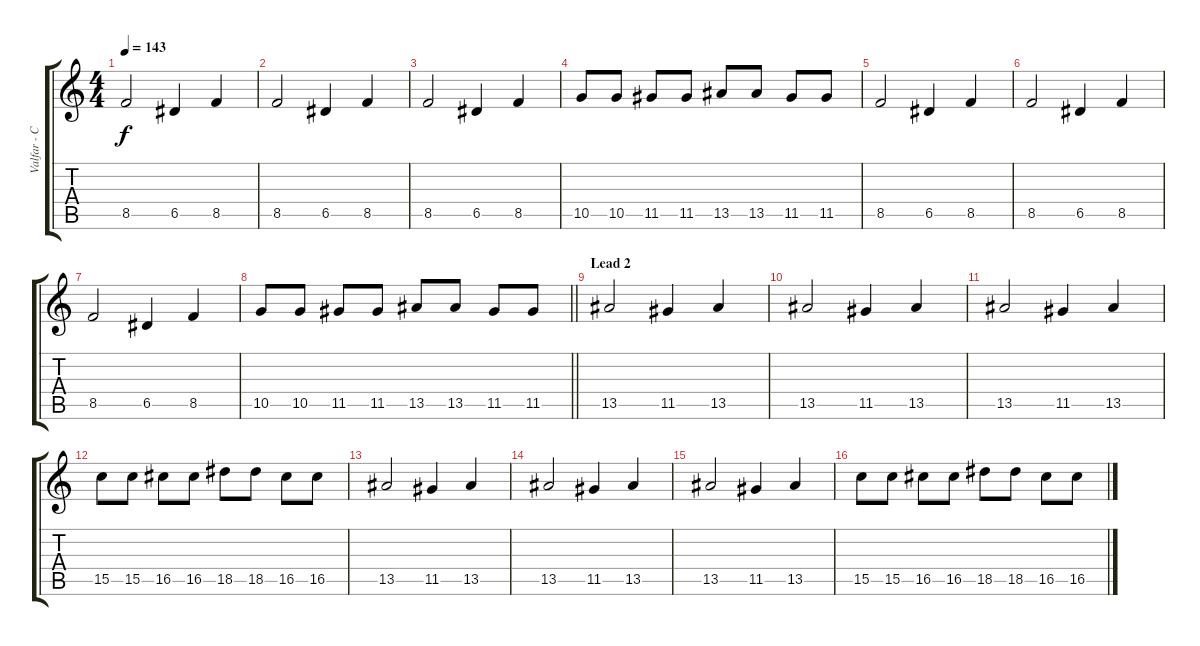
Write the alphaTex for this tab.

\track ("Valfar - Choirs" "Valfar - C") {instrument distortionguitar}
\staff {score tabs}
\tuning (E4 B3 G3 D3 A2 E2) {hide}
\ts (4 4)
\tempo 143
\clef g2
\ks c
8.5.2{dy f} 6.5.4 8.5.4 |
8.5.2 6.5.4 8.5.4 |
8.5.2 6.5.4 8.5.4 |
10.5.8 10.5.8 11.5.8 11.5.8 13.5.8 13.5.8 11.5.8 11.5.8 |
8.5.2 6.5.4 8.5.4 |
8.5.2 6.5.4 8.5.4 |
8.5.2 6.5.4 8.5.4 |
\barLineRight lightlight
10.5.8 10.5.8 11.5.8 11.5.8 13.5.8 13.5.8 11.5.8 11.5.8 |
\section ("" "Lead 2")
13.5.2 11.5.4 13.5.4 |
13.5.2 11.5.4 13.5.4 |
13.5.2 11.5.4 13.5.4 |
15.5.8 15.5.8 16.5.8 16.5.8 18.5.8 18.5.8 16.5.8 16.5.8 |
13.5.2 11.5.4 13.5.4 |
13.5.2 11.5.4 13.5.4 |
13.5.2 11.5.4 13.5.4 |
15.5.8 15.5.8 16.5.8 16.5.8 18.5.8 18.5.8 16.5.8 16.5.8
